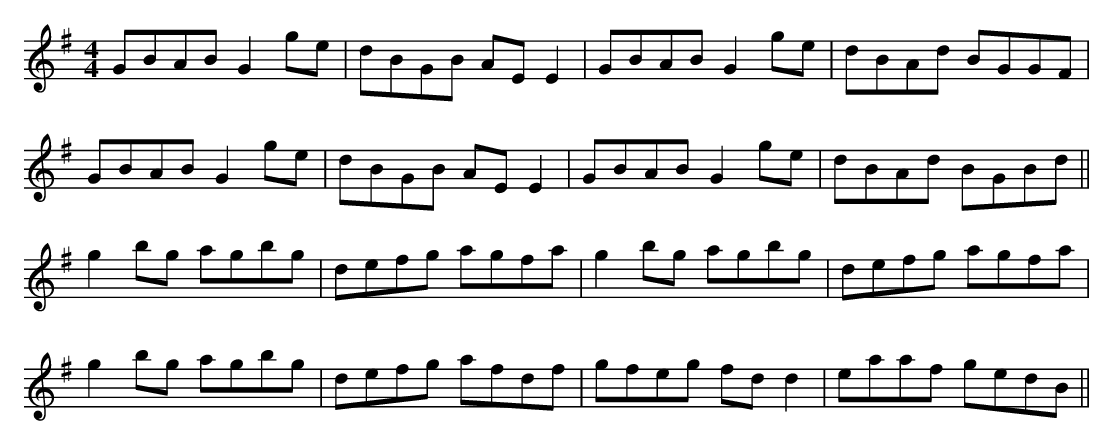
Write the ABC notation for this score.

X:1
M:4/4
K:G
GBAB G2 ge|dBGB AE E2|GBAB G2 ge|dBAd BGGF|
GBAB G2 ge|dBGB AE E2|GBAB G2 ge|dBAd BGBd||
g2bg agbg|defg agfa|g2 bg agbg|defg agfa|
g2bg agbg|defg afdf|gfeg fdd2|eaaf gedB||
